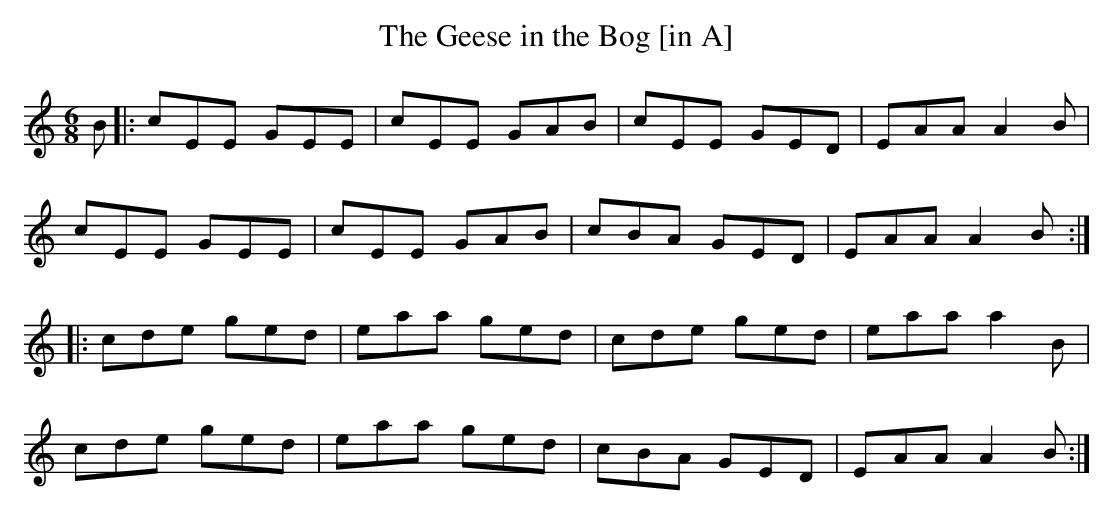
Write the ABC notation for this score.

X:1
T:Geese in the Bog [in A], The
M:6/8
L:1/8
K:AMin
B[|:cEE GEE|cEE GAB|cEE GED|EAA A2B|!
cEE GEE|cEE GAB|cBA GED|EAA A2B:|!
|:cde ged|eaa ged|cde ged|eaa a2B|!
cde ged|eaa ged|cBA GED|EAA A2B:|]!
